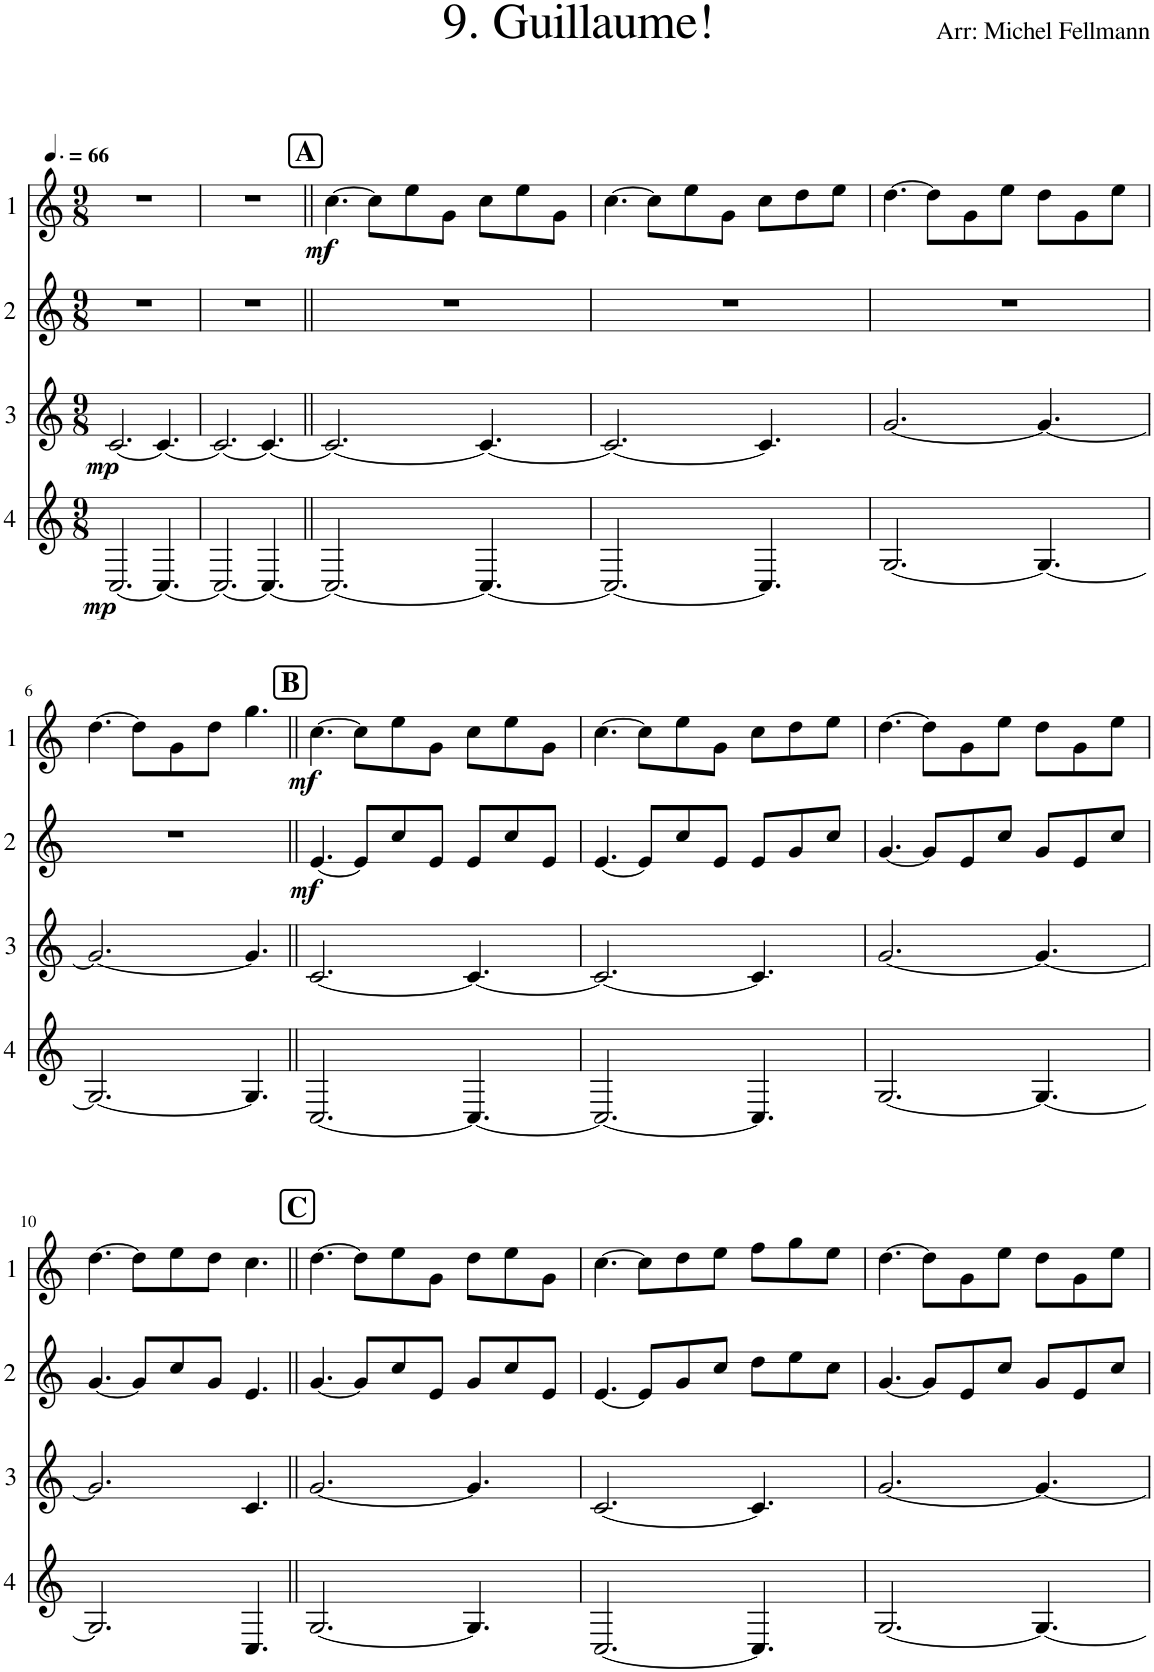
**kern	**dynam	**kern	**dynam	**kern	**dynam	**kern	**dynam
*part4	*part4	*part3	*part3	*part2	*part2	*part1	*part1
*staff4	*staff4	*staff3	*staff3	*staff2	*staff2	*staff1	*staff1
*I"4	*	*I"3	*	*I"2	*	*I"1	*
*clefG2	*	*clefG2	*	*clefG2	*	*clefG2	*
*Trd4c7	*	*Trd4c7	*	*Trd4c7	*	*Trd4c7	*
*k[]	*	*k[]	*	*k[]	*	*k[]	*
*M9/8	*	*M9/8	*	*M9/8	*	*M9/8	*
*MM99	*	*MM99	*	*MM99	*	*MM99	*
=1	=1	=1	=1	=1	=1	=1	=1
!	!LO:DY:b	!	!LO:DY:b	!	!	!	!
[2.C/	mp	[2.c/	mp	8%9r	.	8%9r	.
4.C/_	.	4.c/_	.	.	.	.	.
=2	=2	=2	=2	=2	=2	=2	=2
2.C/_	.	2.c/_	.	8%9r	.	8%9r	.
4.C/_	.	4.c/_	.	.	.	.	.
!!LO:REH:place=s1:a:B:cj:fs=14:t=A
=3||	=3||	=3||	=3||	=3||	=3||	=3||	=3||
!	!	!	!	!	!	!	!LO:DY:b
2.C/_	.	2.c/_	.	8%9r	.	[4.cc\	mf
.	.	.	.	.	.	8cc\L]	.
.	.	.	.	.	.	8ee\	.
.	.	.	.	.	.	8g\J	.
4.C/_	.	4.c/_	.	.	.	8cc\L	.
.	.	.	.	.	.	8ee\	.
.	.	.	.	.	.	8g\J	.
=4	=4	=4	=4	=4	=4	=4	=4
2.C/_	.	2.c/_	.	8%9r	.	[4.cc\	.
.	.	.	.	.	.	8cc\L]	.
.	.	.	.	.	.	8ee\	.
.	.	.	.	.	.	8g\J	.
4.C/]	.	4.c/]	.	.	.	8cc\L	.
.	.	.	.	.	.	8dd\	.
.	.	.	.	.	.	8ee\J	.
=5	=5	=5	=5	=5	=5	=5	=5
[2.G/	.	[2.g/	.	8%9r	.	[4.dd\	.
.	.	.	.	.	.	8dd\L]	.
.	.	.	.	.	.	8g\	.
.	.	.	.	.	.	8ee\J	.
4.G/_	.	4.g/_	.	.	.	8dd\L	.
.	.	.	.	.	.	8g\	.
.	.	.	.	.	.	8ee\J	.
!!LO:LB:g=z
=6	=6	=6	=6	=6	=6	=6	=6
2.G/_	.	2.g/_	.	8%9r	.	[4.dd\	.
.	.	.	.	.	.	8dd\L]	.
.	.	.	.	.	.	8g\	.
.	.	.	.	.	.	8dd\J	.
4.G/]	.	4.g/]	.	.	.	4.gg\	.
!!LO:REH:place=s1:a:B:cj:fs=14:t=B
=7||	=7||	=7||	=7||	=7||	=7||	=7||	=7||
!	!	!	!	!	!LO:DY:b	!	!LO:DY:b
[2.C/	.	[2.c/	.	[4.e/	mf	[4.cc\	mf
.	.	.	.	8e/L]	.	8cc\L]	.
.	.	.	.	8cc/	.	8ee\	.
.	.	.	.	8e/J	.	8g\J	.
4.C/_	.	4.c/_	.	8e/L	.	8cc\L	.
.	.	.	.	8cc/	.	8ee\	.
.	.	.	.	8e/J	.	8g\J	.
=8	=8	=8	=8	=8	=8	=8	=8
2.C/_	.	2.c/_	.	[4.e/	.	[4.cc\	.
.	.	.	.	8e/L]	.	8cc\L]	.
.	.	.	.	8cc/	.	8ee\	.
.	.	.	.	8e/J	.	8g\J	.
4.C/]	.	4.c/]	.	8e/L	.	8cc\L	.
.	.	.	.	8g/	.	8dd\	.
.	.	.	.	8cc/J	.	8ee\J	.
=9	=9	=9	=9	=9	=9	=9	=9
[2.G/	.	[2.g/	.	[4.g/	.	[4.dd\	.
.	.	.	.	8g/L]	.	8dd\L]	.
.	.	.	.	8e/	.	8g\	.
.	.	.	.	8cc/J	.	8ee\J	.
4.G/_	.	4.g/_	.	8g/L	.	8dd\L	.
.	.	.	.	8e/	.	8g\	.
.	.	.	.	8cc/J	.	8ee\J	.
!!LO:LB:g=z
=10	=10	=10	=10	=10	=10	=10	=10
2.G/]	.	2.g/]	.	[4.g/	.	[4.dd\	.
.	.	.	.	8g/L]	.	8dd\L]	.
.	.	.	.	8cc/	.	8ee\	.
.	.	.	.	8g/J	.	8dd\J	.
4.C/	.	4.c/	.	4.e/	.	4.cc\	.
!!LO:REH:place=s1:a:B:cj:fs=14:t=C
=11||	=11||	=11||	=11||	=11||	=11||	=11||	=11||
[2.G/	.	[2.g/	.	[4.g/	.	[4.dd\	.
.	.	.	.	8g/L]	.	8dd\L]	.
.	.	.	.	8cc/	.	8ee\	.
.	.	.	.	8e/J	.	8g\J	.
4.G/]	.	4.g/]	.	8g/L	.	8dd\L	.
.	.	.	.	8cc/	.	8ee\	.
.	.	.	.	8e/J	.	8g\J	.
=12	=12	=12	=12	=12	=12	=12	=12
[2.C/	.	[2.c/	.	[4.e/	.	[4.cc\	.
.	.	.	.	8e/L]	.	8cc\L]	.
.	.	.	.	8g/	.	8dd\	.
.	.	.	.	8cc/J	.	8ee\J	.
4.C/]	.	4.c/]	.	8dd\L	.	8ff\L	.
.	.	.	.	8ee\	.	8gg\	.
.	.	.	.	8cc\J	.	8ee\J	.
=13	=13	=13	=13	=13	=13	=13	=13
[2.G/	.	[2.g/	.	[4.g/	.	[4.dd\	.
.	.	.	.	8g/L]	.	8dd\L]	.
.	.	.	.	8e/	.	8g\	.
.	.	.	.	8cc/J	.	8ee\J	.
4.G/_	.	4.g/_	.	8g/L	.	8dd\L	.
.	.	.	.	8e/	.	8g\	.
.	.	.	.	8cc/J	.	8ee\J	.
=	=	=	=	=	=	=	=
*-	*-	*-	*-	*-	*-	*-	*-
